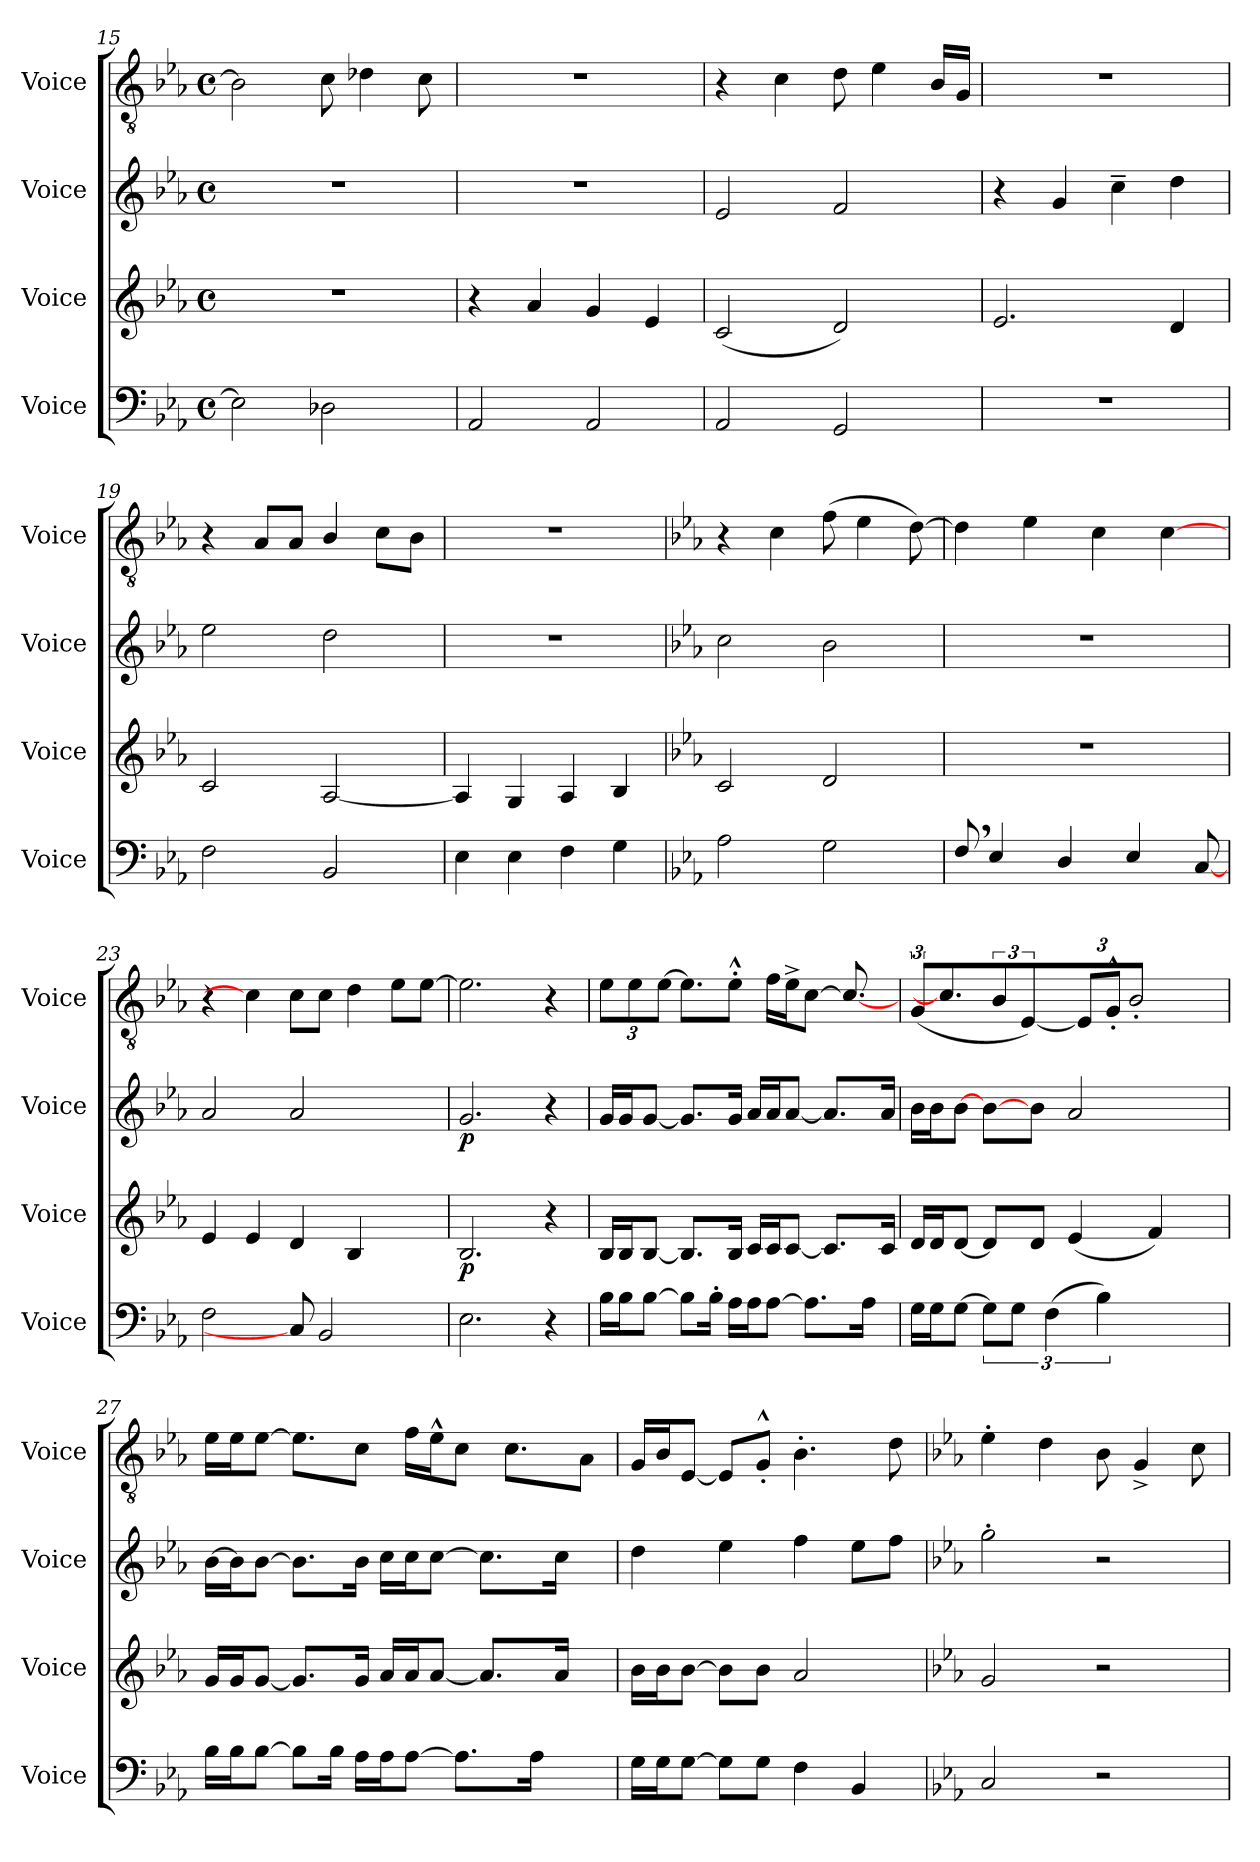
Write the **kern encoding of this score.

**kern	**kern	**dynam	**kern	**dynam	**kern
*part4	*part3	*part3	*part2	*part2	*part1
*staff4	*staff3	*staff3	*staff2	*staff2	*staff1
*I"Voice	*I"Voice	*	*I"Voice	*	*I"Voice
*I'Voice	*I'Voice	*	*I'Voice	*	*I'Voice
*clefF4	*clefG2	*	*clefG2	*	*clefGv2
*k[b-e-a-]	*k[b-e-a-]	*	*k[b-e-a-]	*	*k[b-e-a-]
*M4/4	*M4/4	*	*M4/4	*	*M4/4
*met(c)	*met(c)	*	*met(c)	*	*met(c)
=15	=15	=15	=15	=15	=15
2E-\]	1r	.	1r	.	2B-\]
2D-X\	.	.	.	.	8c\
.	.	.	.	.	4d-X\
.	.	.	.	.	8c\
=16	=16	=16	=16	=16	=16
2AA-/	4r	.	1r	.	1r
.	4a-/	.	.	.	.
2AA-/	4g/	.	.	.	.
.	4e-/	.	.	.	.
!!LO:LB:g=z
=17	=17	=17	=17	=17	=17
2AA-/	(<2c/	.	2e-/	.	4r
.	.	.	.	.	4c\
2GG/	2d/)	.	2f/	.	8d\
.	.	.	.	.	4e-\
.	.	.	.	.	16B-/LL
.	.	.	.	.	16G/JJ
=18	=18	=18	=18	=18	=18
1r	2.e-/	.	4r	.	1r
.	.	.	4g/	.	.
.	.	.	4cc~<\	.	.
.	4d/	.	4dd\	.	.
=19	=19	=19	=19	=19	=19
2F\	2c/	.	2ee-\	.	4r
.	.	.	.	.	8A-/L
.	.	.	.	.	8A-/J
2BB-/	[<2A-/	.	2dd\	.	4B-/
.	.	.	.	.	8c\L
.	.	.	.	.	8B-\J
=20	=20	=20	=20	=20	=20
4E-\	4A-/]	.	1r	.	1r
4E-\	4G/	.	.	.	.
4F\	4A-/	.	.	.	.
4G\	4B-/	.	.	.	.
!!LO:PB:g=z
=21	=21	=21	=21	=21	=21
*k[b-e-a-]	*k[b-e-a-]	*	*k[b-e-a-]	*	*k[b-e-a-]
2A-\	2c/	.	2cc\	.	4r
.	.	.	.	.	4c\
2G\	2d/	.	2b-\	.	(<8f\
.	.	.	.	.	4e-\
.	.	.	.	.	[>8d\)
=22	=22	=22	=22	=22	=22
8F,</	1r	.	1r	.	4d\]
4E-/	.	.	.	.	.
.	.	.	.	.	4e-\
4D/	.	.	.	.	.
.	.	.	.	.	4c\
4E-/	.	.	.	.	.
.	.	.	.	.	[4c\
[8C/	.	.	.	.	.
=23	=23	=23	=23	=23	=23
2F\	4e-/	.	2a-/	.	4r
.	4e-/	.	.	.	4c\]
8C/]	4d/	.	2a-/	.	8c\L
2BB-/	.	.	.	.	8c\J
.	4B-/	.	.	.	4d\
.	4ryy	.	4ryy	.	8e-\L
8ryy	.	.	.	.	[>8e-\J
=24	=24	=24	=24	=24	=24
!	!	!LO:DY:b	!	!LO:DY:b	!
2.E-\	2.B-/	p	2.g/	p	2.e-\]
4r	4r	.	4r	.	4r
!!LO:LB:g=z
=25	=25	=25	=25	=25	=25
16B-\LL	16B-/LL	.	16g/LL	.	12e-\L
16B-\J	16B-/J	.	16g/J	.	.
.	.	.	.	.	12e-\
[>8B-\J	[<8B-/J	.	[<8g/J	.	.
.	.	.	.	.	[>12e-\J
8B-\L]	8.B-/L]	.	8.g/L]	.	8.e-\L]
16B-'<\Jk	.	.	.	.	.
16A-\LL	16B-/Jk	.	16g/Jk	.	8e-^^<'<\J
16A-\J	16c/LL	.	16a-/LL	.	.
[>8A-\J	16c/J	.	16a-/J	.	16f\LL
.	[<8c/J	.	[<8a-/J	.	16e-^<\J
8.A-\L]	.	.	.	.	[>8c\J
.	8.c/L]	.	8.a-/L]	.	.
.	.	.	.	.	8.c/_
16A-\Jk	.	.	.	.	.
16ryy	16c/Jk	.	16a-/Jk	.	.
=26	=26	=26	=26	=26	=26
16G\LL	16d/LL	.	16b-\LL	.	(>12G/L
16G\J	16d/J	.	16b-\J	.	.
.	.	.	.	.	8.c/]
[>8G\J	[<8d/J	.	[>8b-\J	.	.
12G\L]	8d/L]	.	[8b-\L	.	.
.	.	.	.	.	12B-/J
12G\J	.	.	.	.	.
.	.	.	.	.	[<6E-/)
.	8d/J	.	8b-\J	.	.
(>6F\	.	.	.	.	.
.	(<4e-/	.	2a-/	.	.
.	.	.	.	.	12E-/L]
6B-\)	.	.	.	.	.
.	.	.	.	.	12G^^<'</J
.	.	.	.	.	2B-'<\
4..ryy	4f/)	.	.	.	.
.	8.ryy	.	8.ryy	.	.
!!LO:LB:g=z
=27	=27	=27	=27	=27	=27
16B-\LL	16g/LL	.	[<16b-\LL	.	16e-\LL
16B-\J	16g/J	.	16b-\J]	.	16e-\J
[>8B-\J	[<8g/J	.	[>8b-\J	.	[>8e-\J
8B-\L]	8.g/L]	.	8.b-\L]	.	8.e-\L]
16B-\Jk	.	.	.	.	.
16A-\LL	16g/Jk	.	16b-\Jk	.	8c\J
16A-\J	16a-/LL	.	16cc\LL	.	.
[>8A-\J	16a-/J	.	16cc\J	.	16f\LL
.	[<8a-/J	.	[>8cc\J	.	16e-^^<\J
8.A-\L]	.	.	.	.	8c\J
.	8.a-/L]	.	8.cc\L]	.	.
.	.	.	.	.	8.c\L
16A-\Jk	.	.	.	.	.
8.ryy	16a-/Jk	.	16cc\Jk	.	.
.	8ryy	.	8ryy	.	8A-\J
=28	=28	=28	=28	=28	=28
16G\LL	16b-\LL	.	4dd\	.	16G/LL
16G\J	16b-\J	.	.	.	16B-/J
[>8G\J	[>8b-\J	.	.	.	[<8E-/J
8G\L]	8b-\L]	.	4ee-\	.	8E-/L]
8G\J	8b-\J	.	.	.	8G^^<'</J
4F\	2a-/	.	4ff\	.	4.B-'<\
4BB-/	.	.	8ee-\L	.	.
.	.	.	8ff\J	.	8d\
!!LO:PB:g=z
=29	=29	=29	=29	=29	=29
*k[b-e-a-]	*k[b-e-a-]	*	*k[b-e-a-]	*	*k[b-e-a-]
2C/	2g/	.	2gg'<\	.	4e-'<\
.	.	.	.	.	4d\
2r	2rcc	.	2rcc	.	8B-\
.	.	.	.	.	4G^</
.	.	.	.	.	8c\
=	=	=	=	=	=
*-	*-	*-	*-	*-	*-
